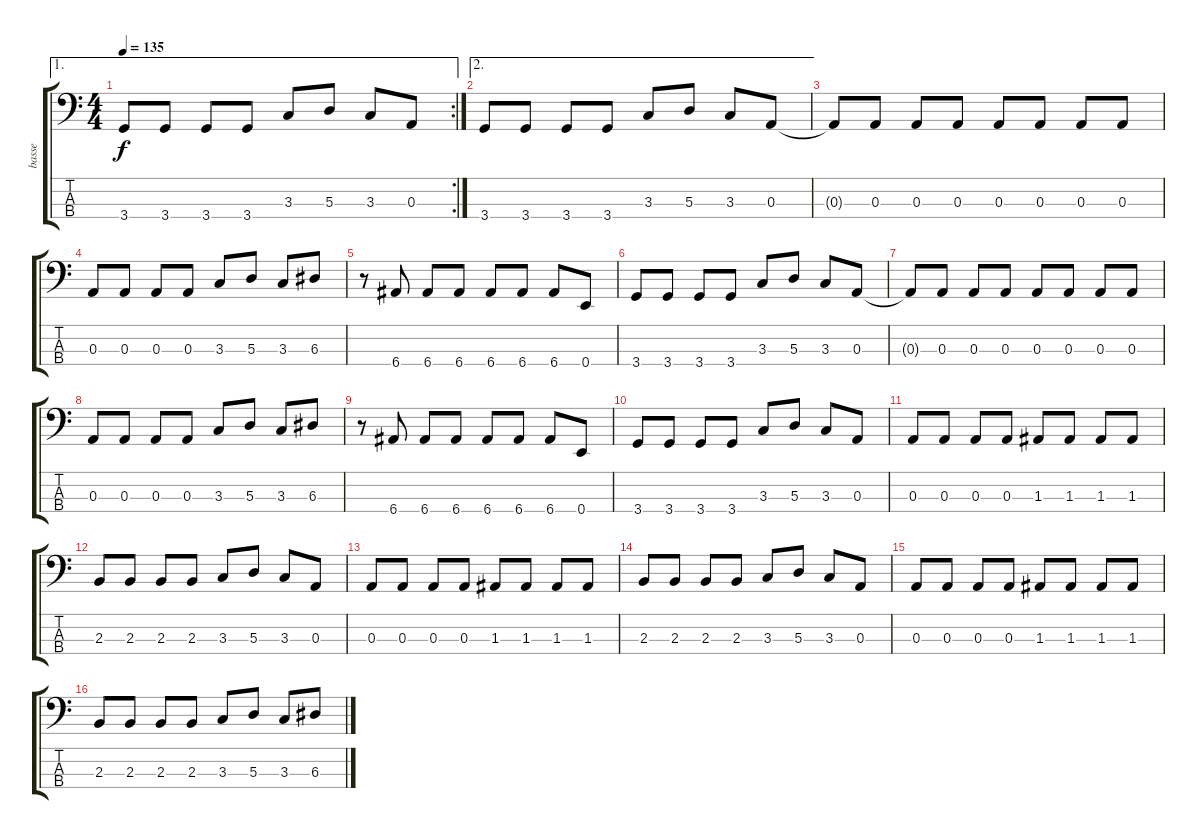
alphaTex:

\track ("basse" "basse") {instrument electricbassfinger}
\staff {score tabs}
\tuning (G2 D2 A1 E1) {hide}
\ae 1
\rc 2
\ts (4 4)
\tempo 135
\clef f4
\ks c
3.4.8{dy f} 3.4.8 3.4.8 3.4.8 3.3.8 5.3.8 3.3.8 0.3.8 |
\ae 2
3.4.8 3.4.8 3.4.8 3.4.8 3.3.8 5.3.8 3.3.8 0.3.8 |
0.3{t}.8 0.3.8 0.3.8 0.3.8 0.3.8 0.3.8 0.3.8 0.3.8 |
0.3.8 0.3.8 0.3.8 0.3.8 3.3.8 5.3.8 3.3.8 6.3.8 |
r.8 6.4.8 6.4.8 6.4.8 6.4.8 6.4.8 6.4.8 0.4.8 |
3.4.8 3.4.8 3.4.8 3.4.8 3.3.8 5.3.8 3.3.8 0.3.8 |
0.3{t}.8 0.3.8 0.3.8 0.3.8 0.3.8 0.3.8 0.3.8 0.3.8 |
0.3.8 0.3.8 0.3.8 0.3.8 3.3.8 5.3.8 3.3.8 6.3.8 |
r.8 6.4.8 6.4.8 6.4.8 6.4.8 6.4.8 6.4.8 0.4.8 |
3.4.8 3.4.8 3.4.8 3.4.8 3.3.8 5.3.8 3.3.8 0.3.8 |
0.3.8 0.3.8 0.3.8 0.3.8 1.3.8 1.3.8 1.3.8 1.3.8 |
2.3.8 2.3.8 2.3.8 2.3.8 3.3.8 5.3.8 3.3.8 0.3.8 |
0.3.8 0.3.8 0.3.8 0.3.8 1.3.8 1.3.8 1.3.8 1.3.8 |
2.3.8 2.3.8 2.3.8 2.3.8 3.3.8 5.3.8 3.3.8 0.3.8 |
0.3.8 0.3.8 0.3.8 0.3.8 1.3.8 1.3.8 1.3.8 1.3.8 |
2.3.8 2.3.8 2.3.8 2.3.8 3.3.8 5.3.8 3.3.8 6.3.8
